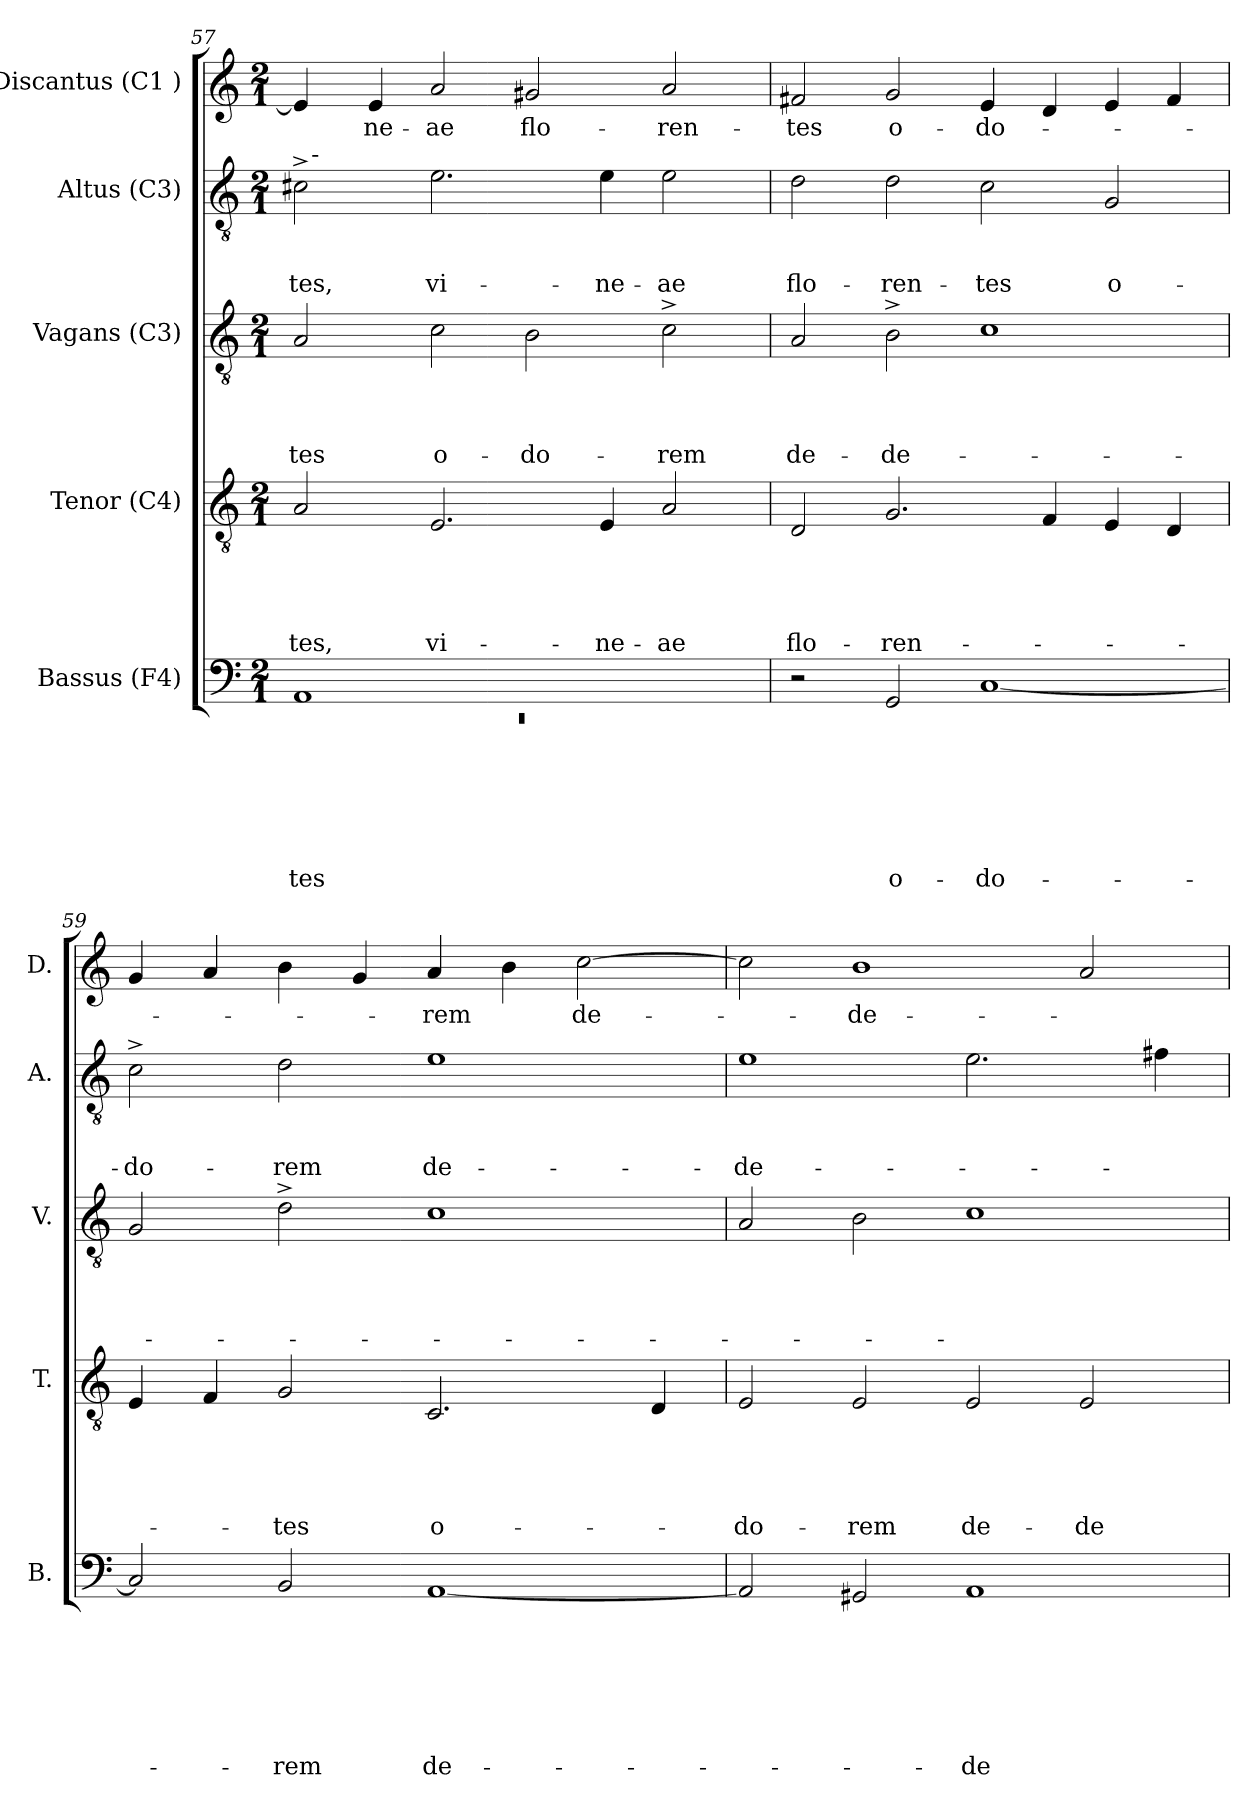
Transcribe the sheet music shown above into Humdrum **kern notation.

**kern	**text	**text	**text	**text	**text	**text	**text	**kern	**text	**text	**text	**text	**text	**kern	**text	**text	**text	**text	**kern	**text	**text	**text	**kern	**text
*part5	*part5	*part5	*part5	*part5	*part5	*part5	*part5	*part4	*part4	*part4	*part4	*part4	*part4	*part3	*part3	*part3	*part3	*part3	*part2	*part2	*part2	*part2	*part1	*part1
*staff5	*staff5	*staff5	*staff5	*staff5	*staff5	*staff5	*staff5	*staff4	*staff4	*staff4	*staff4	*staff4	*staff4	*staff3	*staff3	*staff3	*staff3	*staff3	*staff2	*staff2	*staff2	*staff2	*staff1	*staff1
*I"Bassus (F4)	*	*	*	*	*	*	*	*I"Tenor (C4)	*	*	*	*	*	*I"Vagans (C3)	*	*	*	*	*I"Altus (C3)	*	*	*	*I"Discantus (C1 )	*
*I'B.	*	*	*	*	*	*	*	*I'T.	*	*	*	*	*	*I'V.	*	*	*	*	*I'A.	*	*	*	*I'D.	*
!!LO:LB:g=z
*clefF4	*	*	*	*	*	*	*	*clefGv2	*	*	*	*	*	*clefGv2	*	*	*	*	*clefGv2	*	*	*	*clefG2	*
*k[]	*	*	*	*	*	*	*	*k[]	*	*	*	*	*	*k[]	*	*	*	*	*k[]	*	*	*	*k[]	*
*C:	*	*	*	*	*	*	*	*C:	*	*	*	*	*	*C:	*	*	*	*	*C:	*	*	*	*C:	*
*M2/1	*	*	*	*	*	*	*	*M2/1	*	*	*	*	*	*M2/1	*	*	*	*	*M2/1	*	*	*	*M2/1	*
=57	=57	=57	=57	=57	=57	=57	=57	=57	=57	=57	=57	=57	=57	=57	=57	=57	=57	=57	=57	=57	=57	=57	=57	=57
*^	*	*	*	*	*	*	*	*	*	*	*	*	*	*	*	*	*	*	*	*	*	*	*	*
!	!LO:N:vis=1	!	!	!	!	!	!	!LO:LY:b	!	!	!	!	!	!LO:LY:b	!	!	!	!	!LO:LY:b	!	!	!	!LO:LY:b	!	!
*	*	*	*	*	*	*	*	*	*	*	*	*	*	*	*	*	*	*	*	*^	*	*	*	*	*
1AA	0rEE	.	.	.	.	.	.	-tes	2A/	.	.	.	.	-tes,	2A/	.	.	.	-tes	2c#X^>\	32ryy	.	.	-tes,	4e/]	.
!	!	!	!	!	!	!	!	!	!	!	!	!	!	!	!	!	!	!	!	!	!LO:TX:a:t=-	!	!	!	!	!
.	.	.	.	.	.	.	.	.	.	.	.	.	.	.	.	.	.	.	.	.	1ryy	.	.	.	.	.
!	!	!	!	!	!	!	!	!	!	!	!	!	!	!	!	!	!	!	!	!	!	!	!	!	!	!LO:LY:b
.	.	.	.	.	.	.	.	.	.	.	.	.	.	.	.	.	.	.	.	.	.	.	.	.	4e/	-ne-
!	!	!	!	!	!	!	!	!	!	!	!	!	!	!LO:LY:b	!	!	!	!	!LO:LY:b	!	!	!	!	!LO:LY:b	!	!LO:LY:b
.	.	.	.	.	.	.	.	.	2.E/	.	.	.	.	vi-	2c\	.	.	.	o-	2.e\	.	.	.	vi-	2a/	-ae
!	!	!	!	!	!	!	!	!	!	!	!	!	!	!	!	!	!	!	!LO:LY:b	!	!	!	!	!	!	!LO:LY:b
1ryy	.	.	.	.	.	.	.	.	.	.	.	.	.	.	2B\	.	.	.	-do-	.	.	.	.	.	2g#X/	flo-
.	.	.	.	.	.	.	.	.	.	.	.	.	.	.	.	.	.	.	.	.	2ryy	.	.	.	.	.
!	!	!	!	!	!	!	!	!	!	!	!	!	!	!LO:LY:b	!	!	!	!	!	!	!	!	!	!LO:LY:b	!	!
.	.	.	.	.	.	.	.	.	4E/	.	.	.	.	-ne-	.	.	.	.	.	4e\	.	.	.	-ne-	.	.
!	!	!	!	!	!	!	!	!	!	!	!	!	!	!LO:LY:b	!	!	!	!	!LO:LY:b	!	!	!	!	!LO:LY:b	!	!LO:LY:b
.	.	.	.	.	.	.	.	.	2A/	.	.	.	.	-ae	2c^>\	.	.	.	-rem	2e\	.	.	.	-ae	2a/	-ren-
.	.	.	.	.	.	.	.	.	.	.	.	.	.	.	.	.	.	.	.	.	4...ryy	.	.	.	.	.
=58	=58	=58	=58	=58	=58	=58	=58	=58	=58	=58	=58	=58	=58	=58	=58	=58	=58	=58	=58	=58	=58	=58	=58	=58	=58	=58
!	!	!	!	!	!	!	!	!	!	!	!	!	!	!LO:LY:b	!	!	!	!	!LO:LY:b	!	!	!	!	!LO:LY:b	!	!LO:LY:b
*v	*v	*	*	*	*	*	*	*	*	*	*	*	*	*	*	*	*	*	*	*v	*v	*	*	*	*	*
2r	.	.	.	.	.	.	.	2D/	.	.	.	.	flo-	2A/	.	.	.	de-	2d\	.	.	flo-	2f#X/	-tes
!	!	!	!	!	!	!	!LO:LY:b	!	!	!	!	!	!LO:LY:b	!	!	!	!	!LO:LY:b	!	!	!	!LO:LY:b	!	!LO:LY:b
2GG/	.	.	.	.	.	.	o-	2.G/	.	.	.	.	-ren-	2B^>\	.	.	.	-de-	2d\	.	.	-ren-	2g/	o-
!	!	!	!	!	!	!	!LO:LY:b	!	!	!	!	!	!	!	!	!	!	!	!	!	!	!LO:LY:b	!	!LO:LY:b
[<1C	.	.	.	.	.	.	-do-	.	.	.	.	.	.	1c	.	.	.	.	2c\	.	.	-tes	4e/	-do-
.	.	.	.	.	.	.	.	4F/	.	.	.	.	.	.	.	.	.	.	.	.	.	.	4d/	.
!	!	!	!	!	!	!	!	!	!	!	!	!	!	!	!	!	!	!	!	!	!	!LO:LY:b	!	!
.	.	.	.	.	.	.	.	4E/	.	.	.	.	.	.	.	.	.	.	2G/	.	.	o-	4e/	.
.	.	.	.	.	.	.	.	4D/	.	.	.	.	.	.	.	.	.	.	.	.	.	.	4f#/	.
=59	=59	=59	=59	=59	=59	=59	=59	=59	=59	=59	=59	=59	=59	=59	=59	=59	=59	=59	=59	=59	=59	=59	=59	=59
!	!	!	!	!	!	!	!	!	!	!	!	!	!	!	!	!	!	!	!	!	!	!LO:LY:b	!	!
2C/]	.	.	.	.	.	.	.	4E/	.	.	.	.	.	2G/	.	.	.	.	2c^>\	.	.	-do-	4g/	.
.	.	.	.	.	.	.	.	4F/	.	.	.	.	.	.	.	.	.	.	.	.	.	.	4a/	.
!	!	!	!	!	!	!	!LO:LY:b	!	!	!	!	!	!LO:LY:b	!	!	!	!	!	!	!	!	!LO:LY:b	!	!
2BB/	.	.	.	.	.	.	-rem	2G/	.	.	.	.	-tes	2d^>\	.	.	.	.	2d\	.	.	-rem	4b\	.
.	.	.	.	.	.	.	.	.	.	.	.	.	.	.	.	.	.	.	.	.	.	.	4g/	.
!	!	!	!	!	!	!	!LO:LY:b	!	!	!	!	!	!LO:LY:b	!	!	!	!	!	!	!	!	!LO:LY:b	!	!LO:LY:b
[<1AA	.	.	.	.	.	.	de-	2.C/	.	.	.	.	o-	1c	.	.	.	.	1e	.	.	de-	4a/	-rem
.	.	.	.	.	.	.	.	.	.	.	.	.	.	.	.	.	.	.	.	.	.	.	4b\	.
!	!	!	!	!	!	!	!	!	!	!	!	!	!	!	!	!	!	!	!	!	!	!	!	!LO:LY:b
.	.	.	.	.	.	.	.	.	.	.	.	.	.	.	.	.	.	.	.	.	.	.	[>2cc\	de-
.	.	.	.	.	.	.	.	4D/	.	.	.	.	.	.	.	.	.	.	.	.	.	.	.	.
=60	=60	=60	=60	=60	=60	=60	=60	=60	=60	=60	=60	=60	=60	=60	=60	=60	=60	=60	=60	=60	=60	=60	=60	=60
!	!	!	!	!	!	!	!	!	!	!	!	!	!LO:LY:b	!	!	!	!	!	!	!	!	!LO:LY:b	!	!
2AA/]	.	.	.	.	.	.	.	2E/	.	.	.	.	-do-	2A/	.	.	.	.	1e	.	.	-de-	2cc\]	.
!	!	!	!	!	!	!	!	!	!	!	!	!	!LO:LY:b	!	!	!	!	!	!	!	!	!	!	!LO:LY:b
2GG#X/	.	.	.	.	.	.	.	2E/	.	.	.	.	-rem	2B\	.	.	.	.	.	.	.	.	1b	-de-
!	!	!	!	!	!	!	!LO:LY:b	!	!	!	!	!	!LO:LY:b	!	!	!	!	!	!	!	!	!	!	!
1AA	.	.	.	.	.	.	-de-	2E/	.	.	.	.	de-	1c	.	.	.	.	2.e\	.	.	.	.	.
!	!	!	!	!	!	!	!	!	!	!	!	!	!LO:LY:b	!	!	!	!	!	!	!	!	!	!	!
.	.	.	.	.	.	.	.	2E/	.	.	.	.	-de-	.	.	.	.	.	.	.	.	.	2a/	.
.	.	.	.	.	.	.	.	.	.	.	.	.	.	.	.	.	.	.	4f#\	.	.	.	.	.
=	=	=	=	=	=	=	=	=	=	=	=	=	=	=	=	=	=	=	=	=	=	=	=	=
*-	*-	*-	*-	*-	*-	*-	*-	*-	*-	*-	*-	*-	*-	*-	*-	*-	*-	*-	*-	*-	*-	*-	*-	*-
